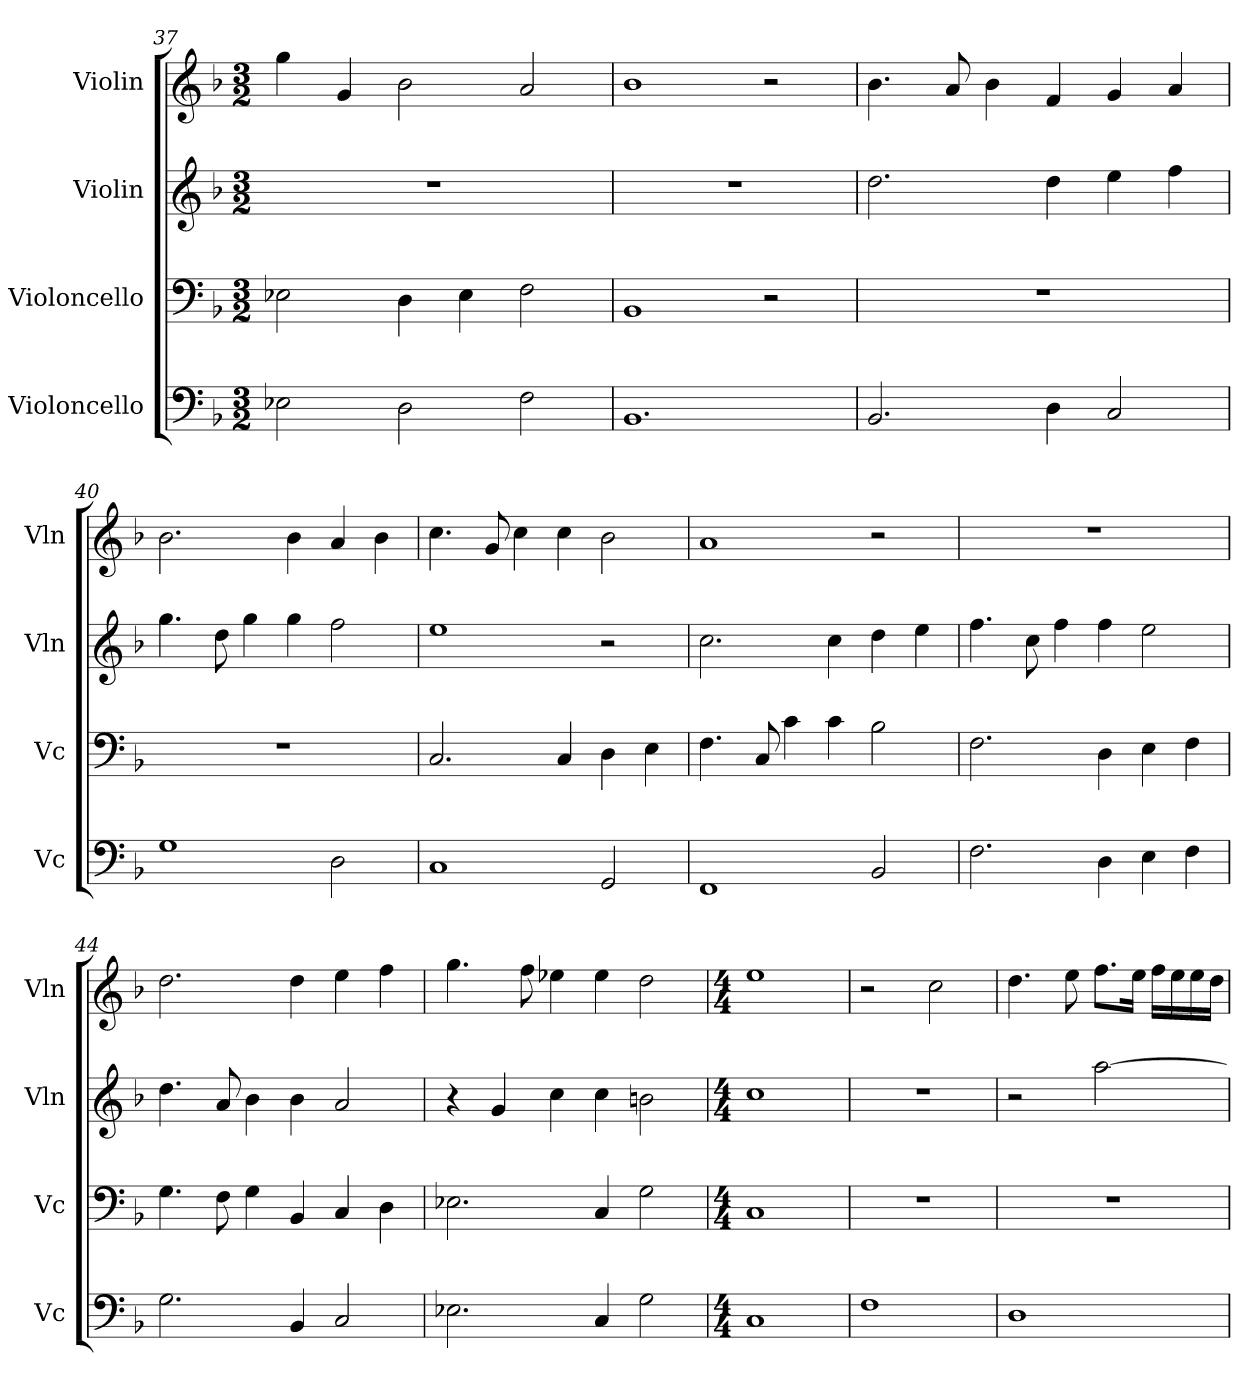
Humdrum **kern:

**kern	**kern	**kern	**kern
*part4	*part3	*part2	*part1
*staff4	*staff3	*staff2	*staff1
*I"Violoncello	*I"Violoncello	*I"Violin	*I"Violin
*I'Vc	*I'Vc	*I'Vln	*I'Vln
*clefF4	*clefF4	*clefG2	*clefG2
*k[b-]	*k[b-]	*k[b-]	*k[b-]
*M3/2	*M3/2	*M3/2	*M3/2
=37	=37	=37	=37
2E-X\	2E-X\	1.r	4gg\
.	.	.	4g/
2D\	4D\	.	2b-\
.	4E-\	.	.
2F\	2F\	.	2a/
=38	=38	=38	=38
1.BB-	1BB-	1.r	1b-
.	2r	.	2r
=39	=39	=39	=39
2.BB-/	1.r	2.dd\	4.b-\
.	.	.	8a/
.	.	.	4b-\
4D\	.	4dd\	4f/
2C/	.	4ee\	4g/
.	.	4ff\	4a/
=40	=40	=40	=40
1G	1.r	4.gg\	2.b-\
.	.	8dd\	.
.	.	4gg\	.
.	.	4gg\	4b-\
2D\	.	2ff\	4a/
.	.	.	4b-\
=41	=41	=41	=41
1C	2.C/	1ee	4.cc\
.	.	.	8g/
.	.	.	4cc\
.	4C/	.	4cc\
2GG/	4D\	2r	2b-\
.	4E\	.	.
=42	=42	=42	=42
1FF	4.F\	2.cc\	1a
.	8C/	.	.
.	4c\	.	.
.	4c\	4cc\	.
2BB-/	2B-\	4dd\	2r
.	.	4ee\	.
=43	=43	=43	=43
2.F\	2.F\	4.ff\	1.r
.	.	8cc\	.
.	.	4ff\	.
4D\	4D\	4ff\	.
4E\	4E\	2ee\	.
4F\	4F\	.	.
=44	=44	=44	=44
2.G\	4.G\	4.dd\	2.dd\
.	8F\	8a/	.
.	4G\	4b-\	.
4BB-/	4BB-/	4b-\	4dd\
2C/	4C/	2a/	4ee\
.	4D\	.	4ff\
=45	=45	=45	=45
2.E-X\	2.E-X\	4r	4.gg\
.	.	4g/	.
.	.	.	8ff\
.	.	4cc\	4ee-X\
4C/	4C/	4cc\	4ee-\
2G\	2G\	2bn\	2dd\
=46	=46	=46	=46
*M4/4	*M4/4	*M4/4	*M4/4
1C	1C	1cc	1ee
=47	=47	=47	=47
1F	1r	1r	2r
.	.	.	2cc\
=48	=48	=48	=48
1D	1r	2r	4.dd\
.	.	.	8ee\
.	.	[2aa\	8.ff\L
.	.	.	16ee\Jk
.	.	.	16ff\LL
.	.	.	16ee\
.	.	.	16ee\
.	.	.	16dd\JJ
=	=	=	=
*-	*-	*-	*-
